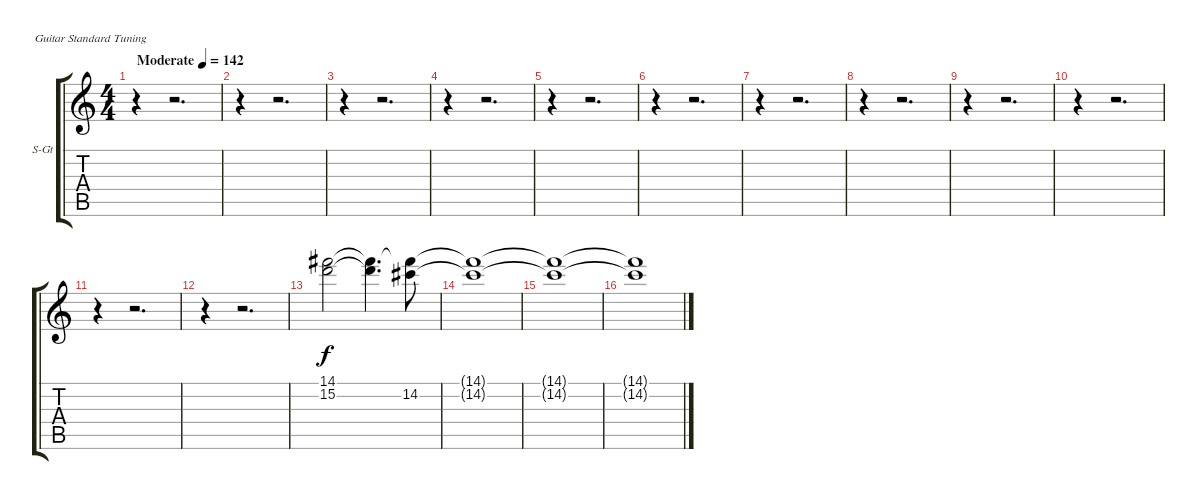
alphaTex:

\bracketExtendMode groupsimilarinstruments
\firstSystemTrackNameOrientation horizontal
\otherSystemsTrackNameOrientation horizontal
\track ("Szinti 1" "S-Gt") {instrument lead1square}
\staff {score tabs}
\tuning (E4 B3 G3 D3 A2 E2)
\displaytranspose 12
\ts (4 4)
\beaming (8 2 2 2 2)
\tempo (142 "Moderate")
\clef g2
\ks c
r.4{dy f instrument lead1square} r.2{d} |
r.4 r.2{d} |
r.4 r.2{d} |
r.4 r.2{d} |
r.4 r.2{d} |
r.4 r.2{d} |
r.4 r.2{d} |
r.4 r.2{d} |
r.4 r.2{d} |
r.4 r.2{d} |
r.4 r.2{d} |
r.4 r.2{d} |
(14.1 15.2).2 (14.1{t} 15.2{t}).4{d} (14.1{t} 14.2).8 |
(14.1{t} 14.2{t}).1 |
(14.1{t} 14.2{t}).1 |
(14.1{t} 14.2{t}).1
